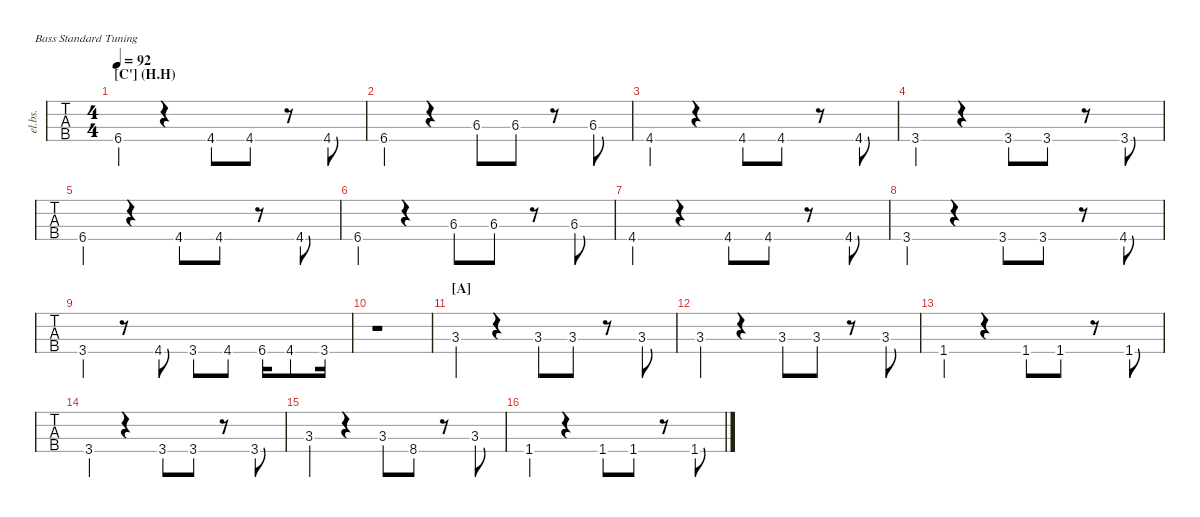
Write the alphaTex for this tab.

\defaultSystemsLayout 4
\hideDynamics
\bracketExtendMode nobrackets
\track ("Electric Bass" "el.bs.") {defaultSystemsLayout 4 instrument electricbassfinger}
\staff {tabs}
\tuning (G2 D2 A1 E1)
\ts (4 4)
\section ("C'" "(H.H)")
\tempo 92
\clef f4
\ks c
6.4{acc #}.4{dy mf} r.4 4.4{st acc #}.8 4.4{acc #}.8 r.8 4.4{acc #}.8 |
6.4{acc #}.4 r.4 6.3{st acc #}.8 6.3{acc #}.8 r.8 6.3{acc #}.8 |
4.4{acc #}.4 r.4 4.4{st acc #}.8 4.4{acc #}.8 r.8 4.4{acc #}.8 |
3.4.4 r.4 3.4{st}.8 3.4.8 r.8 3.4.8 |
6.4{acc #}.4 r.4 4.4{st acc #}.8 4.4{acc #}.8 r.8 4.4{acc #}.8 |
6.4{acc #}.4 r.4 6.3{st acc #}.8 6.3{acc #}.8 r.8 6.3{acc #}.8 |
4.4{acc #}.4 r.4 4.4{st acc #}.8 4.4{acc #}.8 r.8 4.4{acc #}.8 |
3.4.4 r.4 3.4{st}.8 3.4.8 r.8 4.4{acc #}.8 |
3.4.4 r.8 4.4{acc #}.8 3.4.8 4.4{acc #}.8 6.4{acc #}.16 4.4{acc #}.8 3.4.16 |
r.1 |
\section ("A" "")
3.3.4 r.4 3.3{st}.8 3.3.8 r.8 3.3.8 |
3.3.4 r.4 3.3{st}.8 3.3.8 r.8 3.3.8 |
1.4.4 r.4 1.4{st}.8 1.4.8 r.8 1.4.8 |
3.4.4 r.4 3.4{st}.8 3.4.8 r.8 3.4.8 |
3.3.4 r.4 3.3{st}.8 8.4.8 r.8 3.3.8 |
1.4.4 r.4 1.4{st}.8 1.4.8 r.8 1.4.8
